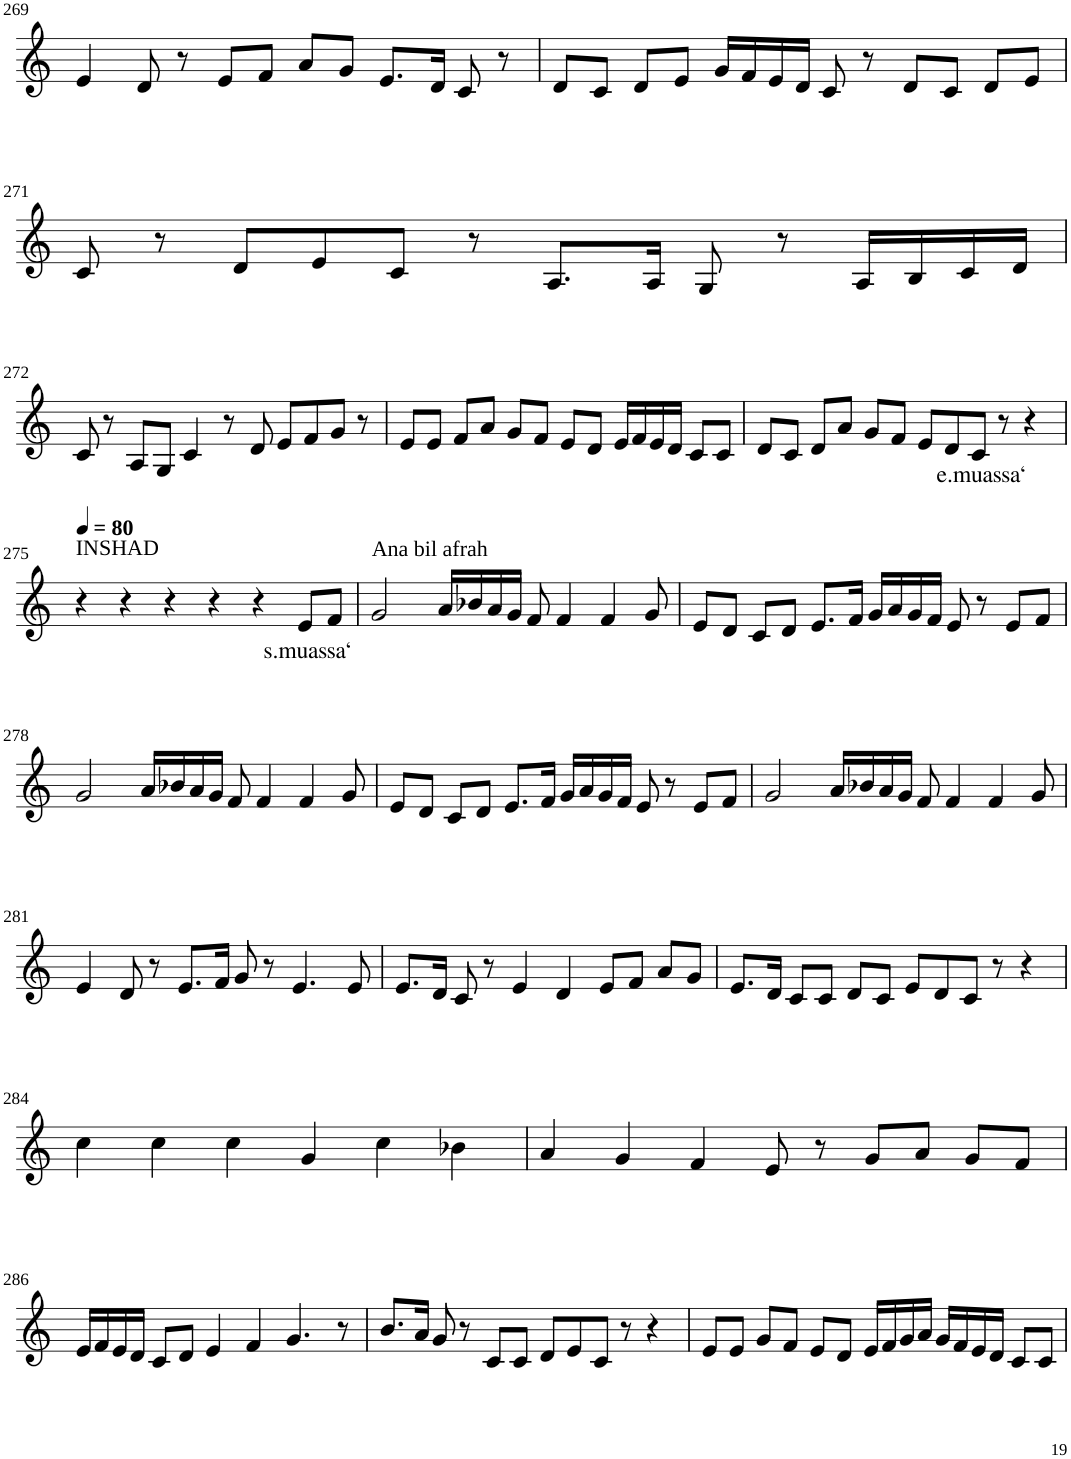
**kern	**text
*part1	*part1
*staff1	*staff1
*I"Violin	*
!!LO:PB:g=z
*clefG2	*
*k[]	*
*M6/4	*
=269	=269
4e/	.
8d/	.
8r	.
8e/L	.
8f/J	.
8a/L	.
8g/J	.
8.e/L	.
16d/Jk	.
8c/	.
8r	.
=270	=270
8d/L	.
8c/J	.
8d/L	.
8e/J	.
16g/LL	.
16f/	.
16e/	.
16d/JJ	.
8c/	.
8r	.
8d/L	.
8c/J	.
8d/L	.
8e/J	.
!!LO:LB:g=z
=271	=271
8c/	.
8r	.
8d/L	.
8e/	.
8c/J	.
8r	.
8.A/L	.
16A/Jk	.
8G/	.
8r	.
16A/LL	.
16B/	.
16c/	.
16d/JJ	.
!!LO:LB:g=z
=272	=272
8c/	.
8r	.
8A/L	.
8G/J	.
4c/	.
8r	.
8d/	.
8e/L	.
8f/	.
8g/J	.
8r	.
=273	=273
8e/L	.
8e/J	.
8f/L	.
8a/J	.
8g/L	.
8f/J	.
8e/L	.
8d/J	.
16e/LL	.
16f/	.
16e/	.
16d/JJ	.
8c/L	.
8c/J	.
=274	=274
8d/L	.
8c/J	.
8d/L	.
8a/J	.
8g/L	.
8f/J	.
8e/L	.
8d/	.
!	!LO:LY:b
8c/J	e.muassa‘
8r	.
4r	.
!!LO:LB:g=z
=275	=275
*MM80	*
!LO:TX:a:t=INSHAD	!
4r	.
4r	.
4r	.
4r	.
4r	.
!	!LO:LY:b
8e/L	s.muassa‘
8f/J	.
=276	=276
!LO:TX:a:t=Ana bil afrah	!
2g/	.
16a/LL	.
16b-X/	.
16a/	.
16g/JJ	.
8f/	.
4f/	.
4f/	.
8g/	.
=277	=277
8e/L	.
8d/J	.
8c/L	.
8d/J	.
8.e/L	.
16f/Jk	.
16g/LL	.
16a/	.
16g/	.
16f/JJ	.
8e/	.
8r	.
8e/L	.
8f/J	.
!!LO:LB:g=z
=278	=278
2g/	.
16a/LL	.
16b-X/	.
16a/	.
16g/JJ	.
8f/	.
4f/	.
4f/	.
8g/	.
=279	=279
8e/L	.
8d/J	.
8c/L	.
8d/J	.
8.e/L	.
16f/Jk	.
16g/LL	.
16a/	.
16g/	.
16f/JJ	.
8e/	.
8r	.
8e/L	.
8f/J	.
=280	=280
2g/	.
16a/LL	.
16b-X/	.
16a/	.
16g/JJ	.
8f/	.
4f/	.
4f/	.
8g/	.
!!LO:LB:g=z
=281	=281
4e/	.
8d/	.
8r	.
8.e/L	.
16f/Jk	.
8g/	.
8r	.
4.e/	.
8e/	.
=282	=282
8.e/L	.
16d/Jk	.
8c/	.
8r	.
4e/	.
4d/	.
8e/L	.
8f/J	.
8a/L	.
8g/J	.
=283	=283
8.e/L	.
16d/Jk	.
8c/L	.
8c/J	.
8d/L	.
8c/J	.
8e/L	.
8d/	.
8c/J	.
8r	.
4r	.
!!LO:LB:g=z
=284	=284
4cc\	.
4cc\	.
4cc\	.
4g/	.
4cc\	.
4b-X\	.
=285	=285
4a/	.
4g/	.
4f/	.
8e/	.
8r	.
8g/L	.
8a/J	.
8g/L	.
8f/J	.
!!LO:LB:g=z
=286	=286
16e/LL	.
16f/	.
16e/	.
16d/JJ	.
8c/L	.
8d/J	.
4e/	.
4f/	.
4.g/	.
8r	.
=287	=287
8.b/L	.
16a/Jk	.
8g/	.
8r	.
8c/L	.
8c/J	.
8d/L	.
8e/	.
8c/J	.
8r	.
4r	.
=288	=288
8e/L	.
8e/J	.
8g/L	.
8f/J	.
8e/L	.
8d/J	.
16e/LL	.
16f/	.
16g/	.
16a/JJ	.
16g/LL	.
16f/	.
16e/	.
16d/JJ	.
8c/L	.
8c/J	.
=	=
*-	*-
